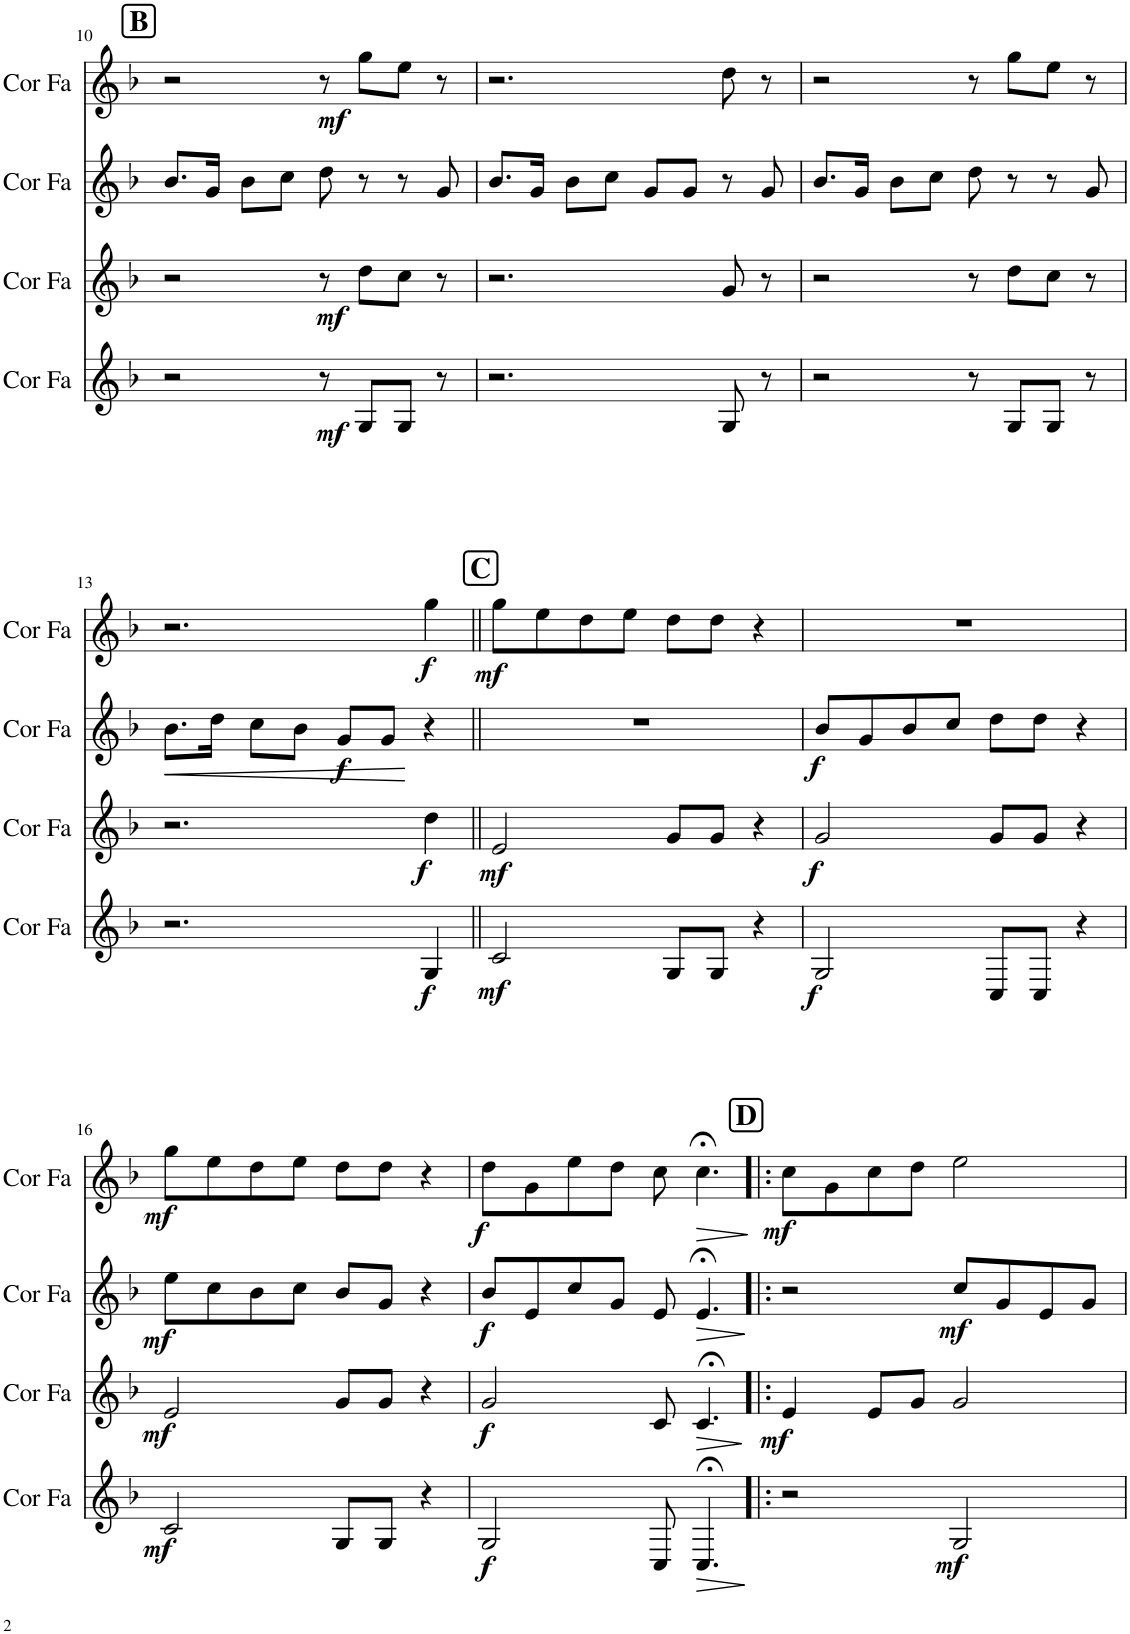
**kern	**dynam	**kern	**dynam	**kern	**dynam	**kern	**dynam
*part4	*part4	*part3	*part3	*part2	*part2	*part1	*part1
*staff4	*staff4	*staff3	*staff3	*staff2	*staff2	*staff1	*staff1
*I"Cor en Fa	*	*I"Cor en Fa	*	*I"Cor en Fa	*	*I"Cor en Fa	*
*I'Cor Fa	*	*I'Cor Fa	*	*I'Cor Fa	*	*I'Cor Fa	*
!!LO:PB:g=z
*clefG2	*	*clefG2	*	*clefG2	*	*clefG2	*
*Trd4c7	*	*Trd4c7	*	*Trd4c7	*	*Trd4c7	*
*k[b-]	*	*k[b-]	*	*k[b-]	*	*k[b-]	*
*M4/4	*	*M4/4	*	*M4/4	*	*M4/4	*
!!LO:REH:place=s1:a:B:cj:fs=14:t=B
=10	=10	=10	=10	=10	=10	=10	=10
2r	.	2r	.	8.b-/L	.	2r	.
.	.	.	.	16g/Jk	.	.	.
.	.	.	.	8b-\L	.	.	.
.	.	.	.	8cc\J	.	.	.
!	!LO:DY:b	!	!LO:DY:b	!	!	!	!LO:DY:b
8r	mf	8r	mf	8dd\	.	8r	mf
8G/L	.	8dd\L	.	8r	.	8gg\L	.
8G/J	.	8cc\J	.	8r	.	8ee\J	.
8r	.	8r	.	8g/	.	8r	.
=11	=11	=11	=11	=11	=11	=11	=11
2.r	.	2.r	.	8.b-/L	.	2.r	.
.	.	.	.	16g/Jk	.	.	.
.	.	.	.	8b-\L	.	.	.
.	.	.	.	8cc\J	.	.	.
.	.	.	.	8g/L	.	.	.
.	.	.	.	8g/J	.	.	.
8G/	.	8g/	.	8r	.	8dd\	.
8r	.	8r	.	8g/	.	8r	.
=12	=12	=12	=12	=12	=12	=12	=12
2r	.	2r	.	8.b-/L	.	2r	.
.	.	.	.	16g/Jk	.	.	.
.	.	.	.	8b-\L	.	.	.
.	.	.	.	8cc\J	.	.	.
8r	.	8r	.	8dd\	.	8r	.
8G/L	.	8dd\L	.	8r	.	8gg\L	.
8G/J	.	8cc\J	.	8r	.	8ee\J	.
8r	.	8r	.	8g/	.	8r	.
!!LO:LB:g=z
=13	=13	=13	=13	=13	=13	=13	=13
!	!	!	!	!	!LO:HP:b	!	!
2.r	.	2.r	.	8.b-\L	<	2.r	.
.	.	.	.	16dd\Jk	.	.	.
.	.	.	.	8cc\L	.	.	.
.	.	.	.	8b-\J	.	.	.
!	!	!	!	!	!LO:DY:b	!	!
.	.	.	.	8g/L	f	.	.
.	.	.	.	8g/J	.	.	.
!	!LO:DY:b	!	!LO:DY:b	!	!	!	!LO:DY:b
4G/	f	4dd\	f	4r	.	4gg\	f
.	.	.	.	.	[	.	.
!!LO:REH:place=s1:a:B:cj:fs=14:t=C
=14||	=14||	=14||	=14||	=14||	=14||	=14||	=14||
!	!LO:DY:b	!	!LO:DY:b	!	!	!	!LO:DY:b
2c/	mf	2e/	mf	1r	.	8gg\L	mf
.	.	.	.	.	.	8ee\	.
.	.	.	.	.	.	8dd\	.
.	.	.	.	.	.	8ee\J	.
8G/L	.	8g/L	.	.	.	8dd\L	.
8G/J	.	8g/J	.	.	.	8dd\J	.
4r	.	4r	.	.	.	4r	.
=15	=15	=15	=15	=15	=15	=15	=15
!	!LO:DY:b	!	!LO:DY:b	!	!LO:DY:b	!	!
2G/	f	2g/	f	8b-/L	f	1r	.
.	.	.	.	8g/	.	.	.
.	.	.	.	8b-/	.	.	.
.	.	.	.	8cc/J	.	.	.
8C/L	.	8g/L	.	8dd\L	.	.	.
8C/J	.	8g/J	.	8dd\J	.	.	.
4r	.	4r	.	4r	.	.	.
!!LO:LB:g=z
=16	=16	=16	=16	=16	=16	=16	=16
!	!LO:DY:b	!	!LO:DY:b	!	!LO:DY:b	!	!LO:DY:b
2c/	mf	2e/	mf	8ee\L	mf	8gg\L	mf
.	.	.	.	8cc\	.	8ee\	.
.	.	.	.	8b-\	.	8dd\	.
.	.	.	.	8cc\J	.	8ee\J	.
8G/L	.	8g/L	.	8b-/L	.	8dd\L	.
8G/J	.	8g/J	.	8g/J	.	8dd\J	.
4r	.	4r	.	4r	.	4r	.
=17	=17	=17	=17	=17	=17	=17	=17
!	!LO:DY:b	!	!LO:DY:b	!	!LO:DY:b	!	!LO:DY:b
2G/	f	2g/	f	8b-/L	f	8dd\L	f
.	.	.	.	8e/	.	8g\	.
.	.	.	.	8cc/	.	8ee\	.
.	.	.	.	8g/J	.	8dd\J	.
8C/	.	8c/	.	8e/	.	8cc\	.
!	!LO:HP:b	!	!LO:HP:b	!	!LO:HP:b	!	!LO:HP:b
4.C;</	>	4.c;</	>	4.e;</	>	4.cc;<\	>
.	]	.	]	.	]	.	]
!!LO:REH:place=s1:a:B:cj:fs=14:t=D
=18!|:	=18!|:	=18!|:	=18!|:	=18!|:	=18!|:	=18!|:	=18!|:
!	!	!	!LO:DY:b	!	!	!	!LO:DY:b
2r	.	4e/	mf	2r	.	8cc\L	mf
.	.	.	.	.	.	8g\	.
.	.	8e/L	.	.	.	8cc\	.
.	.	8g/J	.	.	.	8dd\J	.
!	!LO:DY:b	!	!	!	!LO:DY:b	!	!
2G/	mf	2g/	.	8cc/L	mf	2ee\	.
.	.	.	.	8g/	.	.	.
.	.	.	.	8e/	.	.	.
.	.	.	.	8g/J	.	.	.
=	=	=	=	=	=	=	=
*-	*-	*-	*-	*-	*-	*-	*-
